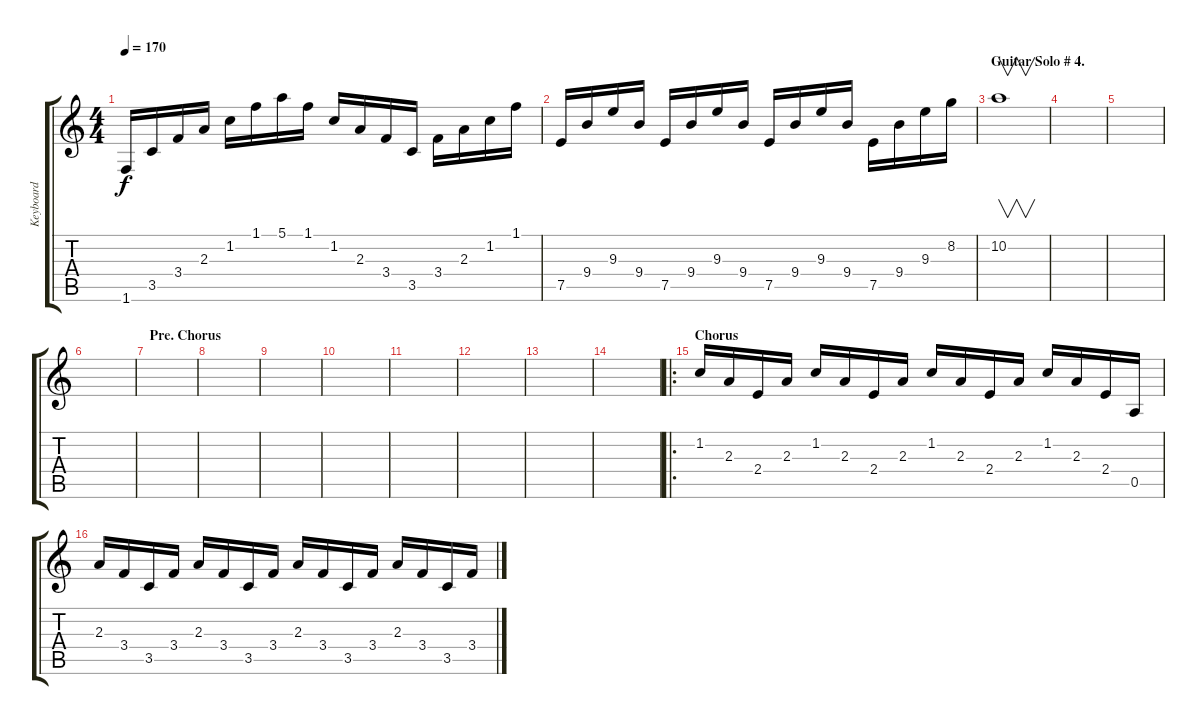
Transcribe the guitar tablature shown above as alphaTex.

\track ("Keyboard" "Keyboard") {instrument harpsichord}
\staff {score tabs}
\tuning (E5 B4 G4 D4 A3 E3) {hide}
\ts (4 4)
\tempo 170
\clef g2
\ks c
1.6.16{dy f} 3.5.16 3.4.16 2.3.16 1.2.16 1.1.16 5.1.16 1.1.16 1.2.16 2.3.16 3.4.16 3.5.16 3.4.16 2.3.16 1.2.16 1.1.16 |
7.5.16 9.4.16 9.3.16 9.4.16 7.5.16 9.4.16 9.3.16 9.4.16 7.5.16 9.4.16 9.3.16 9.4.16 7.5.16 9.4.16 9.3.16 8.2.16 |
\section ("" "Guitar Solo # 4.")
10.2.1{v} |
|
|
|
\section ("" "Pre. Chorus")
|
|
|
|
|
|
|
|
\ro
\section ("" "Chorus")
1.2.16 2.3.16 2.4.16 2.3.16 1.2.16 2.3.16 2.4.16 2.3.16 1.2.16 2.3.16 2.4.16 2.3.16 1.2.16 2.3.16 2.4.16 0.5.16 |
2.3.16 3.4.16 3.5.16 3.4.16 2.3.16 3.4.16 3.5.16 3.4.16 2.3.16 3.4.16 3.5.16 3.4.16 2.3.16 3.4.16 3.5.16 3.4.16
